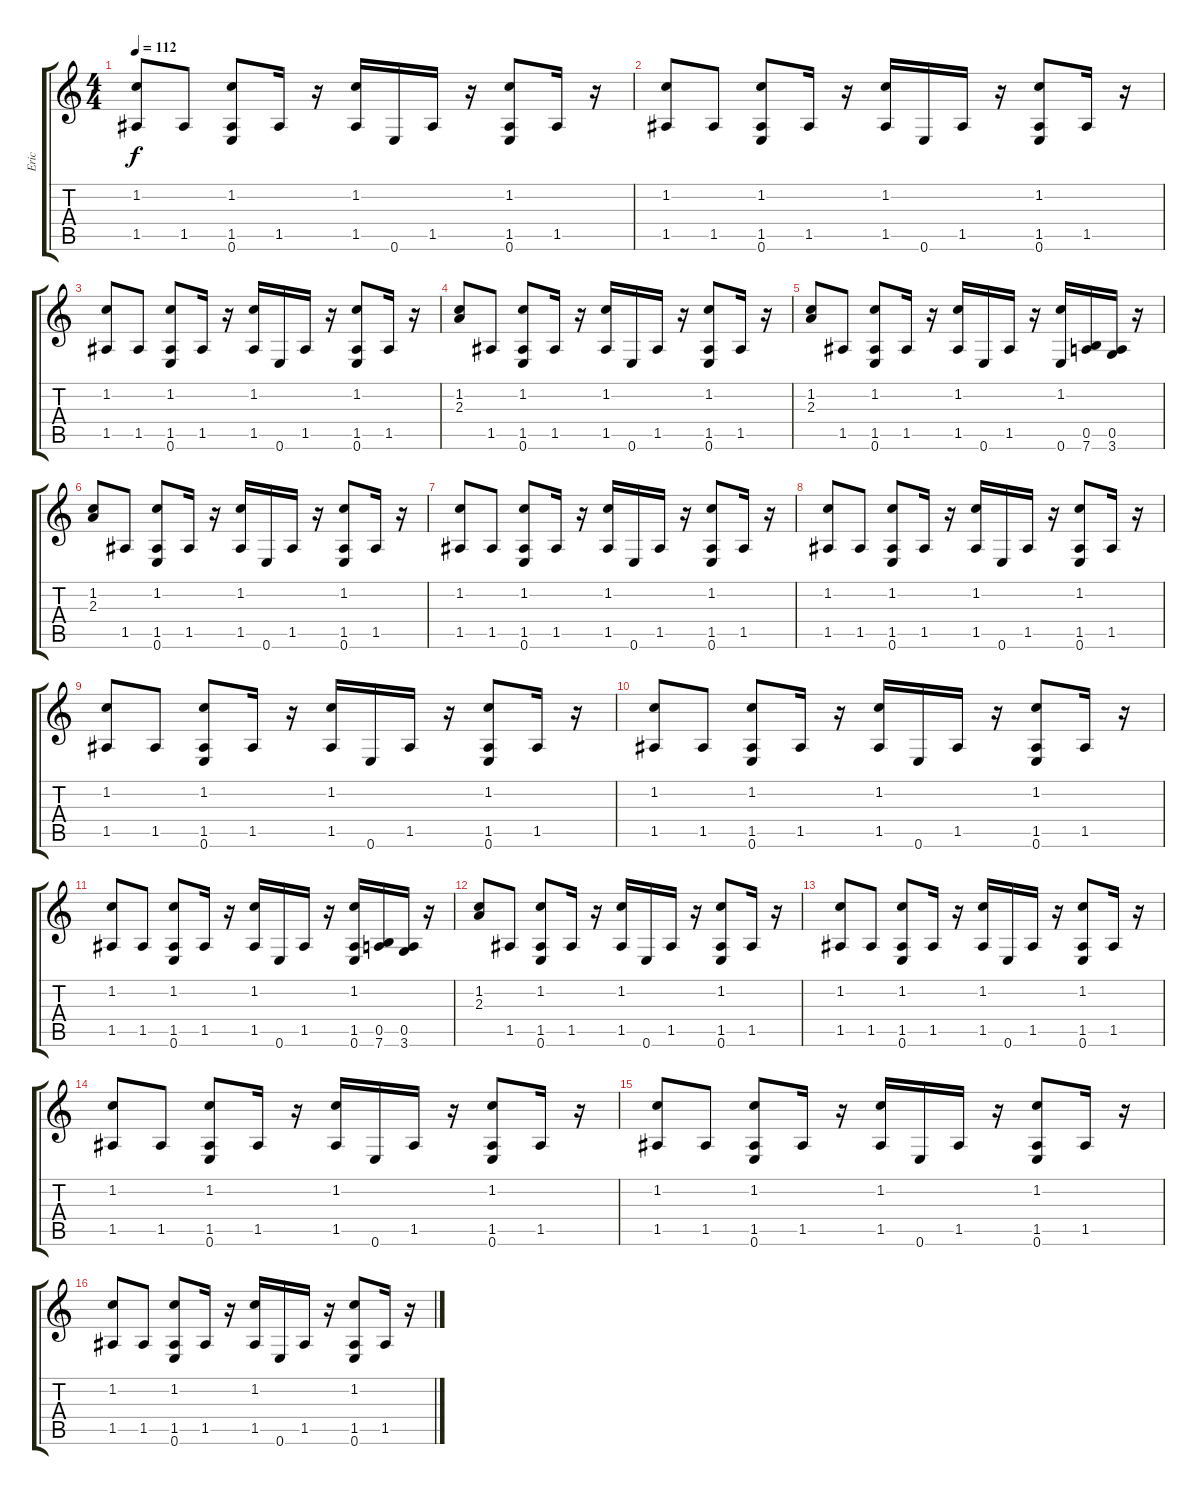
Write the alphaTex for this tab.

\track ("Eric" "Eric") {instrument acousticguitarsteel}
\staff {score tabs}
\tuning (E4 B3 G3 D3 A2 E2) {hide}
\ts (4 4)
\tempo 112
\clef g2
\ks c
(1.2 1.5).8{dy f} 1.5.8 (1.2 1.5 0.6).8 1.5.16 r.16 (1.2 1.5).16 0.6.16 1.5.16 r.16 (1.2 1.5 0.6).8 1.5.16 r.16 |
(1.2 1.5).8 1.5.8 (1.2 1.5 0.6).8 1.5.16 r.16 (1.2 1.5).16 0.6.16 1.5.16 r.16 (1.2 1.5 0.6).8 1.5.16 r.16 |
(1.2 1.5).8 1.5.8 (1.2 1.5 0.6).8 1.5.16 r.16 (1.2 1.5).16 0.6.16 1.5.16 r.16 (1.2 1.5 0.6).8 1.5.16 r.16 |
(1.2 2.3).8 1.5.8 (1.2 1.5 0.6).8 1.5.16 r.16 (1.2 1.5).16 0.6.16 1.5.16 r.16 (1.2 1.5 0.6).8 1.5.16 r.16 |
(1.2 2.3).8 1.5.8 (1.2 1.5 0.6).8 1.5.16 r.16 (1.2 1.5).16 0.6.16 1.5.16 r.16 (1.2 0.6).16 (0.5 7.6).16 (0.5 3.6).16 r.16 |
(1.2 2.3).8 1.5.8 (1.2 1.5 0.6).8 1.5.16 r.16 (1.2 1.5).16 0.6.16 1.5.16 r.16 (1.2 1.5 0.6).8 1.5.16 r.16 |
(1.2 1.5).8 1.5.8 (1.2 1.5 0.6).8 1.5.16 r.16 (1.2 1.5).16 0.6.16 1.5.16 r.16 (1.2 1.5 0.6).8 1.5.16 r.16 |
(1.2 1.5).8 1.5.8 (1.2 1.5 0.6).8 1.5.16 r.16 (1.2 1.5).16 0.6.16 1.5.16 r.16 (1.2 1.5 0.6).8 1.5.16 r.16 |
(1.2 1.5).8 1.5.8 (1.2 1.5 0.6).8 1.5.16 r.16 (1.2 1.5).16 0.6.16 1.5.16 r.16 (1.2 1.5 0.6).8 1.5.16 r.16 |
(1.2 1.5).8 1.5.8 (1.2 1.5 0.6).8 1.5.16 r.16 (1.2 1.5).16 0.6.16 1.5.16 r.16 (1.2 1.5 0.6).8 1.5.16 r.16 |
(1.2 1.5).8 1.5.8 (1.2 1.5 0.6).8 1.5.16 r.16 (1.2 1.5).16 0.6.16 1.5.16 r.16 (1.2 1.5 0.6).16 (0.5 7.6).16 (0.5 3.6).16 r.16 |
(1.2 2.3).8 1.5.8 (1.2 1.5 0.6).8 1.5.16 r.16 (1.2 1.5).16 0.6.16 1.5.16 r.16 (1.2 1.5 0.6).8 1.5.16 r.16 |
(1.2 1.5).8 1.5.8 (1.2 1.5 0.6).8 1.5.16 r.16 (1.2 1.5).16 0.6.16 1.5.16 r.16 (1.2 1.5 0.6).8 1.5.16 r.16 |
(1.2 1.5).8 1.5.8 (1.2 1.5 0.6).8 1.5.16 r.16 (1.2 1.5).16 0.6.16 1.5.16 r.16 (1.2 1.5 0.6).8 1.5.16 r.16 |
(1.2 1.5).8 1.5.8 (1.2 1.5 0.6).8 1.5.16 r.16 (1.2 1.5).16 0.6.16 1.5.16 r.16 (1.2 1.5 0.6).8 1.5.16 r.16 |
(1.2 1.5).8 1.5.8 (1.2 1.5 0.6).8 1.5.16 r.16 (1.2 1.5).16 0.6.16 1.5.16 r.16 (1.2 1.5 0.6).8 1.5.16 r.16
